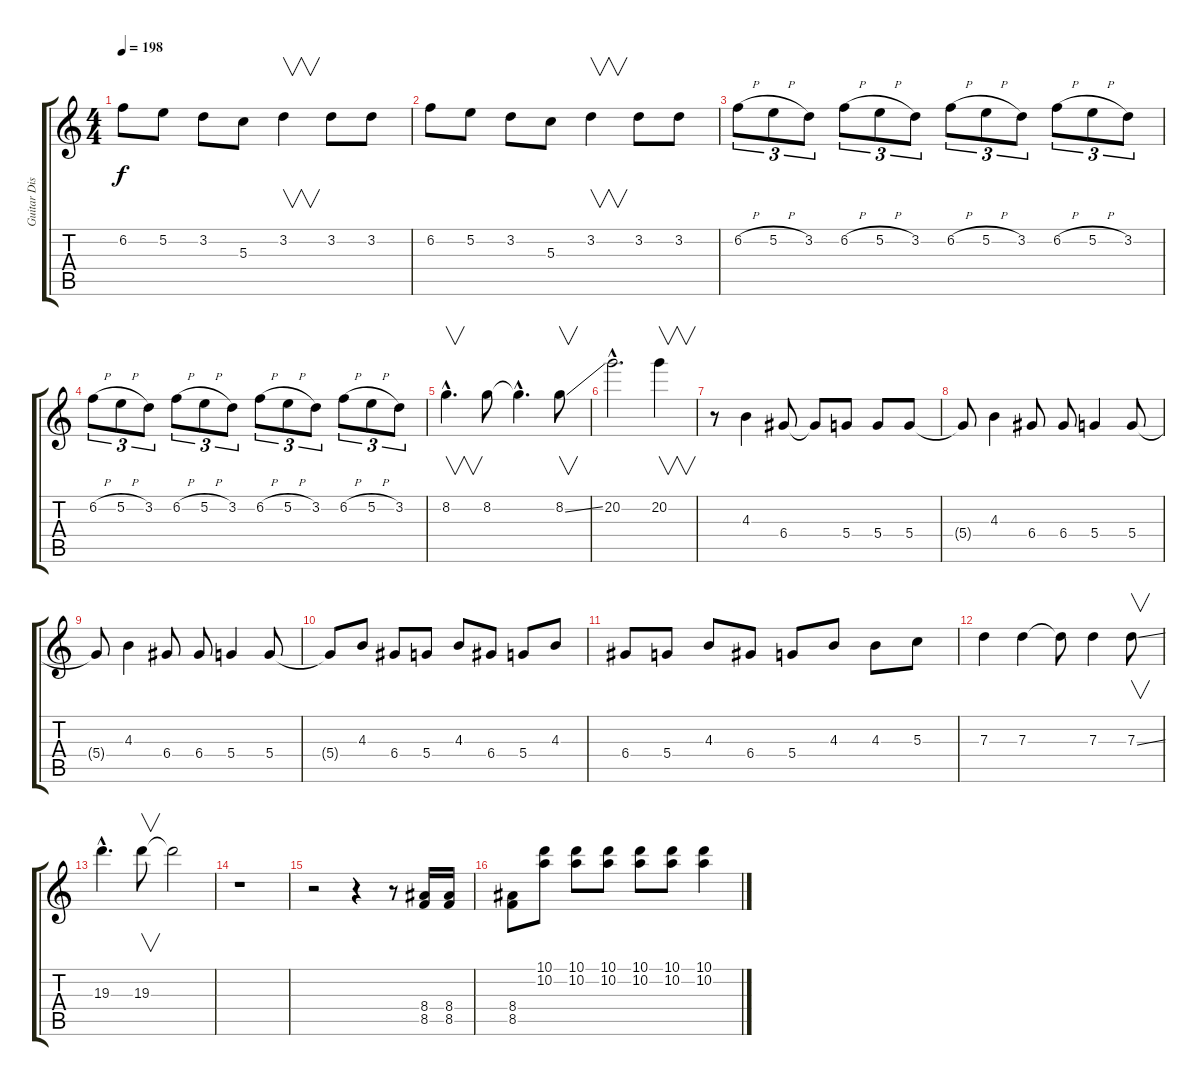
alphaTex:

\track ("Guitar Disto" "Guitar Dis") {instrument overdrivenguitar}
\staff {score tabs}
\tuning (E4 B3 G3 D3 A2 E2) {hide}
\ts (4 4)
\tempo 198
\clef g2
\ks c
6.2.8{dy f} 5.2.8 3.2.8 5.3.8 3.2.4{v} 3.2.8 3.2.8 |
6.2.8 5.2.8 3.2.8 5.3.8 3.2.4{v} 3.2.8 3.2.8 |
6.2{h}.8{tu (3 2)} 5.2{h}.8{tu (3 2)} 3.2.8{tu (3 2)} 6.2{h}.8{tu (3 2)} 5.2{h}.8{tu (3 2)} 3.2.8{tu (3 2)} 6.2{h}.8{tu (3 2)} 5.2{h}.8{tu (3 2)} 3.2.8{tu (3 2)} 6.2{h}.8{tu (3 2)} 5.2{h}.8{tu (3 2)} 3.2.8{tu (3 2)} |
6.2{h}.8{tu (3 2)} 5.2{h}.8{tu (3 2)} 3.2.8{tu (3 2)} 6.2{h}.8{tu (3 2)} 5.2{h}.8{tu (3 2)} 3.2.8{tu (3 2)} 6.2{h}.8{tu (3 2)} 5.2{h}.8{tu (3 2)} 3.2.8{tu (3 2)} 6.2{h}.8{tu (3 2)} 5.2{h}.8{tu (3 2)} 3.2.8{tu (3 2)} |
8.2{hac}.4{v d} 8.2.8 8.2{hac t}.4{d} 8.2{ss}.8{v} |
20.2{hac}.2{d} 20.2.4{v} |
r.8 4.3.4 6.4.8 6.4{t}.8 5.4.8 5.4.8 5.4.8 |
5.4{t}.8 4.3.4 6.4.8 6.4.8 5.4.4 5.4.8 |
5.4{t}.8 4.3.4 6.4.8 6.4.8 5.4.4 5.4.8 |
5.4{t}.8 4.3.8 6.4.8 5.4.8 4.3.8 6.4.8 5.4.8 4.3.8 |
6.4.8 5.4.8 4.3.8 6.4.8 5.4.8 4.3.8 4.3.8 5.3.8 |
7.3.4 7.3.4 7.3{t}.8 7.3.4 7.3{ss}.8{v} |
19.3{hac}.4{d} 19.3.8{v} 19.3{t}.2 |
r.1 |
r.2 r.4 r.8 (8.4 8.5).16 (8.4 8.5).16 |
(8.4 8.5).8 (10.1 10.2).8 (10.1 10.2).8 (10.1 10.2).8 (10.1 10.2).8 (10.1 10.2).8 (10.1 10.2).4
